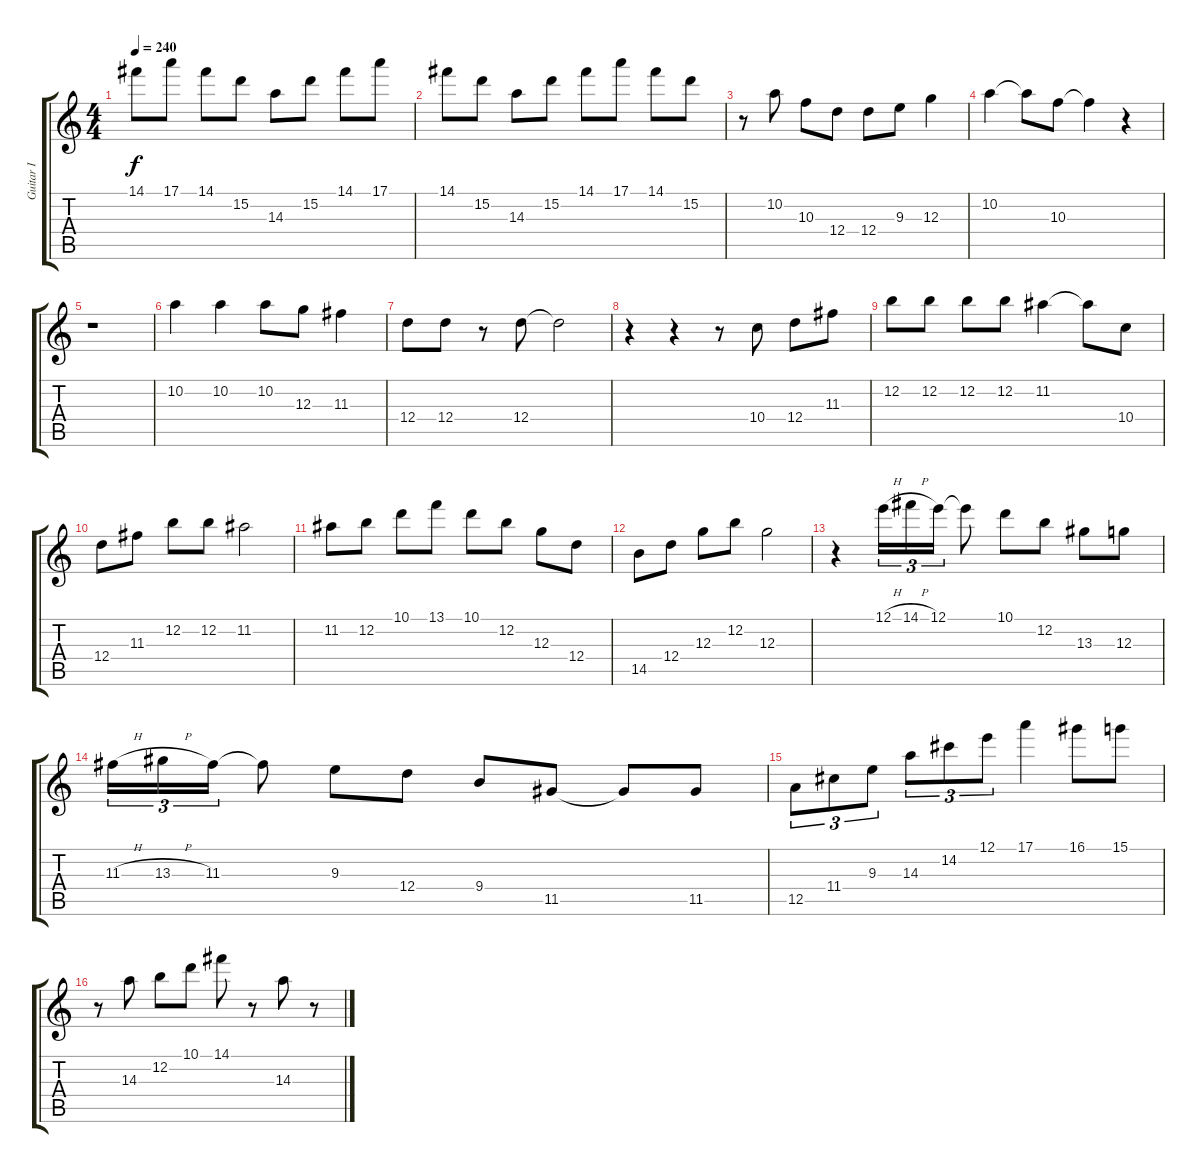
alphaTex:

\track ("Guitar I" "Guitar I") {instrument acousticguitarsteel}
\staff {score tabs}
\tuning (E4 B3 G3 D3 A2 E2) {hide}
\ts (4 4)
\tempo 240
\clef g2
\ks c
14.1.8{dy f} 17.1.8 14.1.8 15.2.8 14.3.8 15.2.8 14.1.8 17.1.8 |
14.1.8 15.2.8 14.3.8 15.2.8 14.1.8 17.1.8 14.1.8 15.2.8 |
r.8 10.2.8 10.3.8 12.4.8 12.4.8 9.3.8 12.3.4 |
10.2.4 10.2{t}.8 10.3.8 10.3{t}.4 r.4 |
r.1 |
10.2.4 10.2.4 10.2.8 12.3.8 11.3.4 |
12.4.8 12.4.8 r.8 12.4.8 12.4{t}.2 |
r.4 r.4 r.8 10.4.8 12.4.8 11.3.8 |
12.2.8 12.2.8 12.2.8 12.2.8 11.2.4 11.2{t}.8 10.4.8 |
12.4.8 11.3.8 12.2.8 12.2.8 11.2.2 |
11.2.8 12.2.8 10.1.8 13.1.8 10.1.8 12.2.8 12.3.8 12.4.8 |
14.5.8 12.4.8 12.3.8 12.2.8 12.3.2 |
r.4 12.1{h}.16{tu (3 2)} 14.1{h}.16{tu (3 2)} 12.1.16{tu (3 2)} 12.1{t}.8 10.1.8 12.2.8 13.3.8 12.3.8 |
11.3{h}.16{tu (3 2)} 13.3{h}.16{tu (3 2)} 11.3.16{tu (3 2)} 11.3{t}.8 9.3.8 12.4.8 9.4.8 11.5.8 11.5{t}.8 11.5.8 |
12.5.8{tu (3 2)} 11.4.8{tu (3 2)} 9.3.8{tu (3 2)} 14.3.8{tu (3 2)} 14.2.8{tu (3 2)} 12.1.8{tu (3 2)} 17.1.4 16.1.8 15.1.8 |
r.8 14.3.8 12.2.8 10.1.8 14.1.8 r.8 14.3.8 r.8
